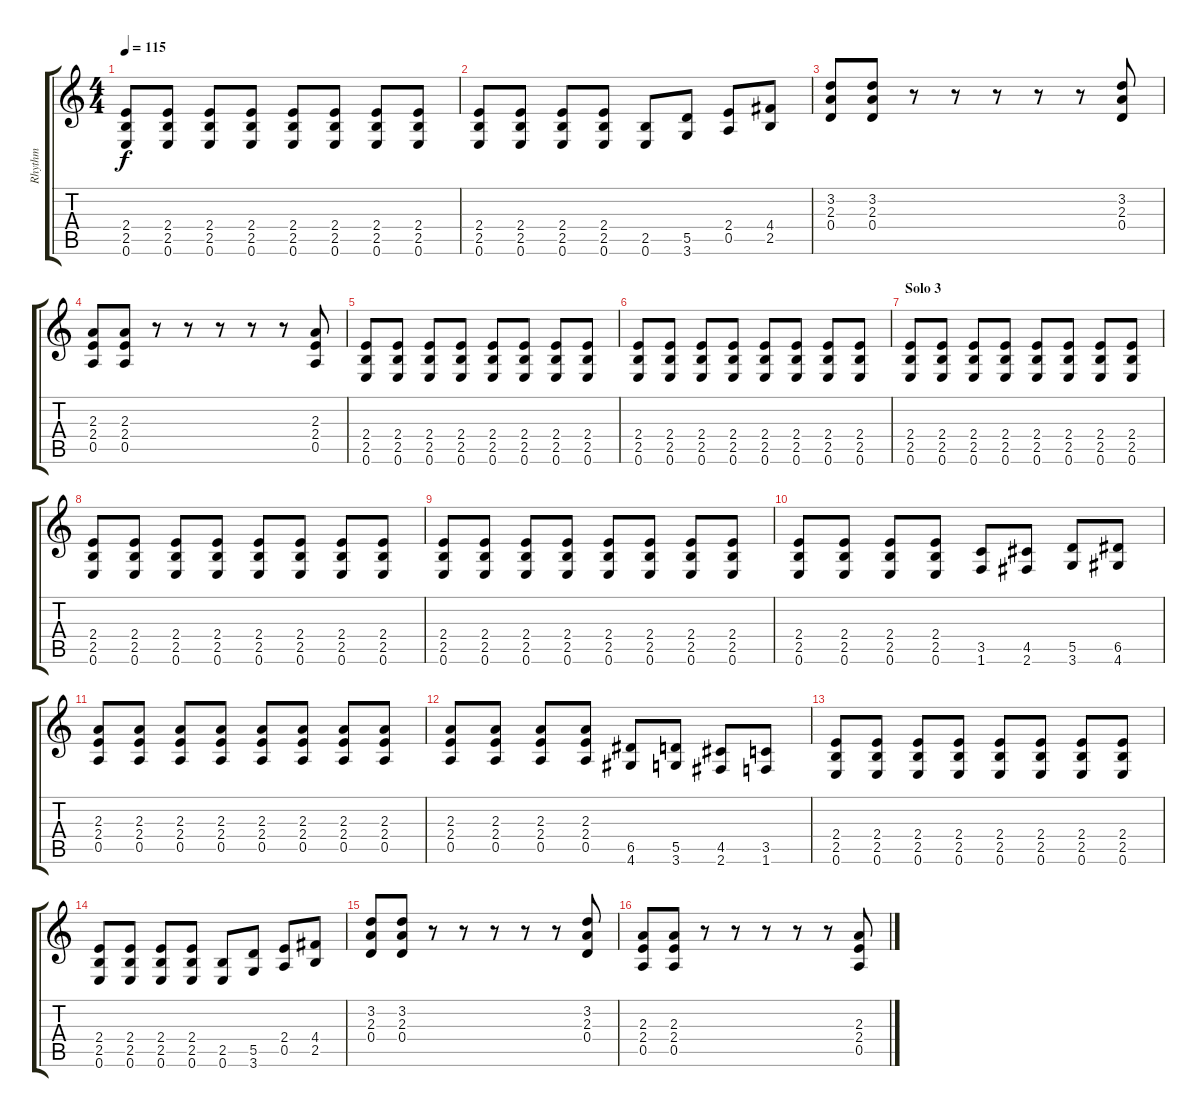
\track ("Rhythm" "Rhythm") {instrument overdrivenguitar}
\staff {score tabs}
\tuning (E4 B3 G3 D3 A2 E2) {hide}
\ts (4 4)
\tempo 115
\clef g2
\ks c
(2.4 2.5 0.6).8{dy f} (2.4 2.5 0.6).8 (2.4 2.5 0.6).8 (2.4 2.5 0.6).8 (2.4 2.5 0.6).8 (2.4 2.5 0.6).8 (2.4 2.5 0.6).8 (2.4 2.5 0.6).8 |
(2.4 2.5 0.6).8 (2.4 2.5 0.6).8 (2.4 2.5 0.6).8 (2.4 2.5 0.6).8 (2.5 0.6).8 (5.5 3.6).8 (2.4 0.5).8 (4.4 2.5).8 |
(3.2 2.3 0.4).8 (3.2 2.3 0.4).8 r.8 r.8 r.8 r.8 r.8 (3.2 2.3 0.4).8 |
(2.3 2.4 0.5).8 (2.3 2.4 0.5).8 r.8 r.8 r.8 r.8 r.8 (2.3 2.4 0.5).8 |
(2.4 2.5 0.6).8 (2.4 2.5 0.6).8 (2.4 2.5 0.6).8 (2.4 2.5 0.6).8 (2.4 2.5 0.6).8 (2.4 2.5 0.6).8 (2.4 2.5 0.6).8 (2.4 2.5 0.6).8 |
(2.4 2.5 0.6).8 (2.4 2.5 0.6).8 (2.4 2.5 0.6).8 (2.4 2.5 0.6).8 (2.4 2.5 0.6).8 (2.4 2.5 0.6).8 (2.4 2.5 0.6).8 (2.4 2.5 0.6).8 |
\section ("" "Solo 3")
(2.4 2.5 0.6).8 (2.4 2.5 0.6).8 (2.4 2.5 0.6).8 (2.4 2.5 0.6).8 (2.4 2.5 0.6).8 (2.4 2.5 0.6).8 (2.4 2.5 0.6).8 (2.4 2.5 0.6).8 |
(2.4 2.5 0.6).8 (2.4 2.5 0.6).8 (2.4 2.5 0.6).8 (2.4 2.5 0.6).8 (2.4 2.5 0.6).8 (2.4 2.5 0.6).8 (2.4 2.5 0.6).8 (2.4 2.5 0.6).8 |
(2.4 2.5 0.6).8 (2.4 2.5 0.6).8 (2.4 2.5 0.6).8 (2.4 2.5 0.6).8 (2.4 2.5 0.6).8 (2.4 2.5 0.6).8 (2.4 2.5 0.6).8 (2.4 2.5 0.6).8 |
(2.4 2.5 0.6).8 (2.4 2.5 0.6).8 (2.4 2.5 0.6).8 (2.4 2.5 0.6).8 (3.5 1.6).8 (4.5 2.6).8 (5.5 3.6).8 (6.5 4.6).8 |
(2.3 2.4 0.5).8 (2.3 2.4 0.5).8 (2.3 2.4 0.5).8 (2.3 2.4 0.5).8 (2.3 2.4 0.5).8 (2.3 2.4 0.5).8 (2.3 2.4 0.5).8 (2.3 2.4 0.5).8 |
(2.3 2.4 0.5).8 (2.3 2.4 0.5).8 (2.3 2.4 0.5).8 (2.3 2.4 0.5).8 (6.5 4.6).8 (5.5 3.6).8 (4.5 2.6).8 (3.5 1.6).8 |
(2.4 2.5 0.6).8 (2.4 2.5 0.6).8 (2.4 2.5 0.6).8 (2.4 2.5 0.6).8 (2.4 2.5 0.6).8 (2.4 2.5 0.6).8 (2.4 2.5 0.6).8 (2.4 2.5 0.6).8 |
(2.4 2.5 0.6).8 (2.4 2.5 0.6).8 (2.4 2.5 0.6).8 (2.4 2.5 0.6).8 (2.5 0.6).8 (5.5 3.6).8 (2.4 0.5).8 (4.4 2.5).8 |
(3.2 2.3 0.4).8 (3.2 2.3 0.4).8 r.8 r.8 r.8 r.8 r.8 (3.2 2.3 0.4).8 |
(2.3 2.4 0.5).8 (2.3 2.4 0.5).8 r.8 r.8 r.8 r.8 r.8 (2.3 2.4 0.5).8
